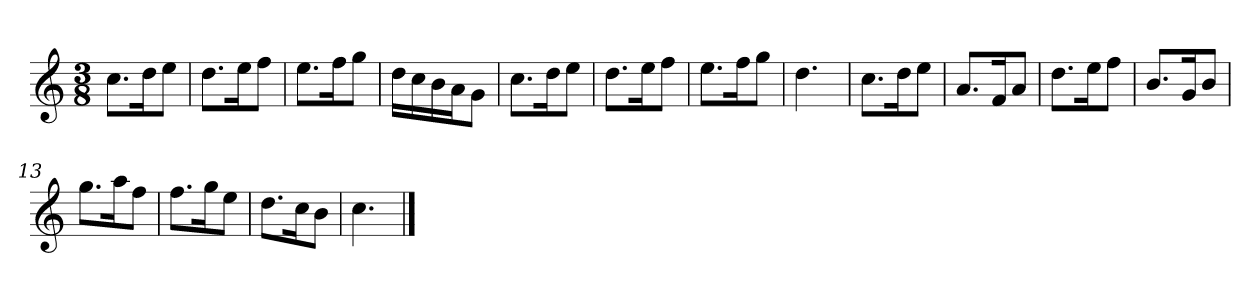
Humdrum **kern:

**kern
*part1
*staff1
*k[]
*M3/8
*MM120
=1
8.ccL
16ddK
8eeJ
=2
8.ddL
16eeK
8ffJ
=3
8.eeL
16ffK
8ggJ
=4
16ddLL
16cc
16b
16aJ
8gJ
=5
8.ccL
16ddK
8eeJ
=6
8.ddL
16eeK
8ffJ
=7
8.eeL
16ffK
8ggJ
=8
4.dd
=9
8.ccL
16ddK
8eeJ
=10
8.aL
16fK
8aJ
=11
8.ddL
16eeK
8ffJ
=12
8.bL
16gK
8bJ
=13
8.ggL
16aaK
8ffJ
=14
8.ffL
16ggK
8eeJ
=15
8.ddL
16ccK
8bJ
=16
4.cc
==
*-
